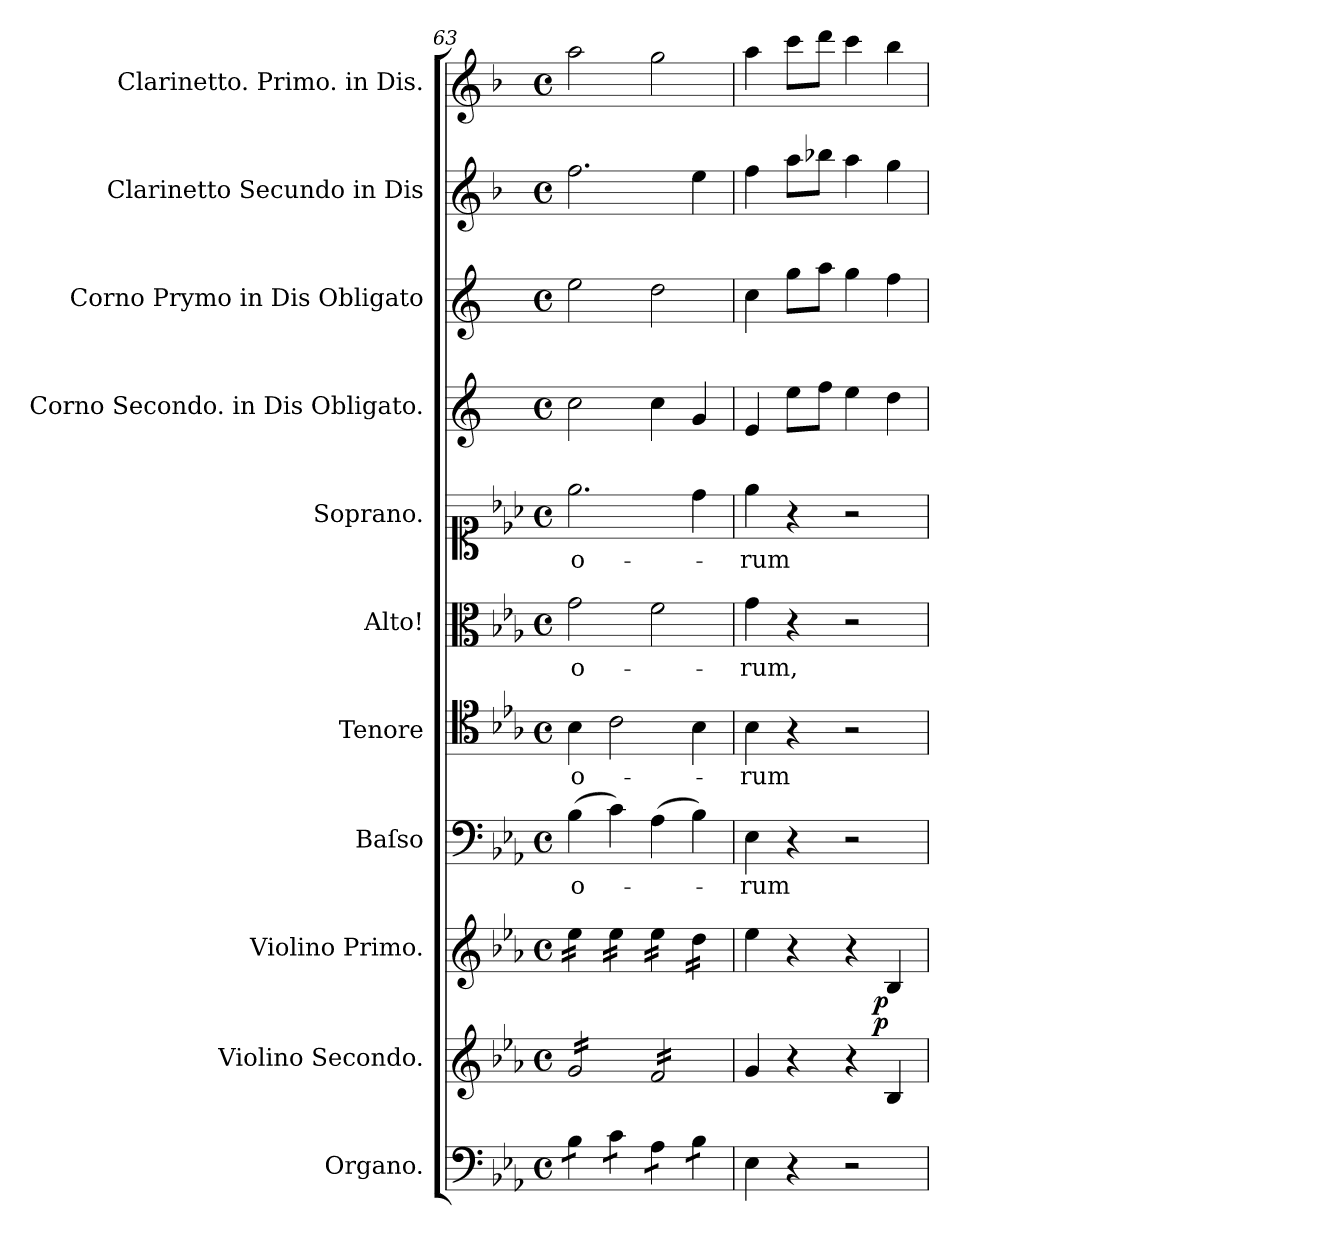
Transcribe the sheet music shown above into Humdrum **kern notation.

**kern	**kern	**dynam	**kern	**dynam	**kern	**text	**kern	**text	**kern	**text	**kern	**text	**kern	**kern	**kern	**kern
*part11	*part10	*part10	*part9	*part9	*part8	*part8	*part7	*part7	*part6	*part6	*part5	*part5	*part4	*part3	*part2	*part1
*staff11	*staff10	*staff10	*staff9	*staff9	*staff8	*staff8	*staff7	*staff7	*staff6	*staff6	*staff5	*staff5	*staff4	*staff3	*staff2	*staff1
*I"Organo.	*I"Violino Secondo.	*	*I"Violino Primo.	*	*I"Baſso	*	*I"Tenore	*	*I"Alto!	*	*I"Soprano.	*	*I"Corno Secondo. in Dis Obligato.	*I"Corno Prymo in Dis Obligato	*I"Clarinetto Secundo in Dis	*I"Clarinetto. Primo. in Dis.
*I'org	*I'vl2	*	*I'vl1	*	*I'B	*	*I'T	*	*I'A	*	*I'S	*	*I'cor2	*I'cor1	*I'Cl.	*I'Cl.
*clefF4	*clefG2	*	*clefG2	*	*clefF4	*	*clefC4	*	*clefC3	*	*clefC1	*	*clefG2	*clefG2	*clefG2	*clefG2
*	*	*	*	*	*	*	*	*	*	*	*	*	*ITrd5c9	*ITrd5c9	*ITrd1c2	*ITrd1c2
*k[b-e-a-]	*k[b-e-a-]	*	*k[b-e-a-]	*	*k[b-e-a-]	*	*k[b-e-a-]	*	*k[b-e-a-]	*	*k[b-e-a-]	*	*k[b-e-a-]	*k[b-e-a-]	*k[b-e-a-]	*k[b-e-a-]
*M4/4	*M4/4	*	*M4/4	*	*M4/4	*	*M4/4	*	*M4/4	*	*M4/4	*	*M4/4	*M4/4	*M4/4	*M4/4
*met(c)	*met(c)	*	*met(c)	*	*met(c)	*	*met(c)	*	*met(c)	*	*met(c)	*	*met(c)	*met(c)	*met(c)	*met(c)
=63	=63	=63	=63	=63	=63	=63	=63	=63	=63	=63	=63	=63	=63	=63	=63	=63
*tremolo	*	*	*	*	*	*	*	*	*	*	*	*	*	*	*	*
*	*tremolo	*	*	*	*	*	*	*	*	*	*	*	*	*	*	*
*	*	*	*tremolo	*	*	*	*	*	*	*	*	*	*	*	*	*
8B-\L	16g/LL	.	16ee-\LL	.	(4B-\	-o-	4B-\	-o-	2g\	-o-	2.ee-\	o-	2e-\	2g\	2.ee-\	2gg\
.	16g/	.	16ee-\	.	.	.	.	.	.	.	.	.	.	.	.	.
8B-\J	16g/	.	16ee-\	.	.	.	.	.	.	.	.	.	.	.	.	.
.	16g/	.	16ee-\JJ	.	.	.	.	.	.	.	.	.	.	.	.	.
8c\L	16g/	.	16ee-\LL	.	4c\)	.	2c\	.	.	.	.	.	.	.	.	.
.	16g/	.	16ee-\	.	.	.	.	.	.	.	.	.	.	.	.	.
8c\J	16g/	.	16ee-\	.	.	.	.	.	.	.	.	.	.	.	.	.
.	16g/JJ	.	16ee-\JJ	.	.	.	.	.	.	.	.	.	.	.	.	.
8A-\L	16f/LL	.	16ee-\LL	.	(4A-\	.	.	.	2f\	.	.	.	4e-\	2f\	.	2ff\
.	16f/	.	16ee-\	.	.	.	.	.	.	.	.	.	.	.	.	.
8A-\J	16f/	.	16ee-\	.	.	.	.	.	.	.	.	.	.	.	.	.
.	16f/	.	16ee-\JJ	.	.	.	.	.	.	.	.	.	.	.	.	.
8B-\L	16f/	.	16dd\LL	.	4B-\)	.	4B-\	.	.	.	4dd\	.	4B-/	.	4dd\	.
.	16f/	.	16dd\	.	.	.	.	.	.	.	.	.	.	.	.	.
8B-\J	16f/	.	16dd\	.	.	.	.	.	.	.	.	.	.	.	.	.
*Xtremolo	*	*	*	*	*	*	*	*	*	*	*	*	*	*	*	*
.	16f/JJ	.	16dd\JJ	.	.	.	.	.	.	.	.	.	.	.	.	.
*	*	*	*Xtremolo	*	*	*	*	*	*	*	*	*	*	*	*	*
*	*Xtremolo	*	*	*	*	*	*	*	*	*	*	*	*	*	*	*
=64	=64	=64	=64	=64	=64	=64	=64	=64	=64	=64	=64	=64	=64	=64	=64	=64
4E-\	4g/	.	4ee-\	.	4E-\	-rum	4B-\	-rum	4g\	-rum,	4ee-\	-rum	4G/	4e-\	4ee-\	4gg\
4r	4r	.	4r	.	4r	.	4r	.	4r	.	4r	.	8g\L	8b-\L	8gg\L	8bb-\L
.	.	.	.	.	.	.	.	.	.	.	.	.	8a-\J	8cc\J	8aa-X\J	8ccc\J
2r	4r	.	4r	.	2r	.	2r	.	2r	.	2r	.	4g\	4b-\	4gg\	4bb-\
!	!	!LO:DY:a:rj	!	!LO:DY:b:rj	!	!	!	!	!	!	!	!	!	!	!	!
.	4B-/	p	4B-/	p	.	.	.	.	.	.	.	.	4f\	4a-\	4ff\	4aa-\
=	=	=	=	=	=	=	=	=	=	=	=	=	=	=	=	=
*-	*-	*-	*-	*-	*-	*-	*-	*-	*-	*-	*-	*-	*-	*-	*-	*-
